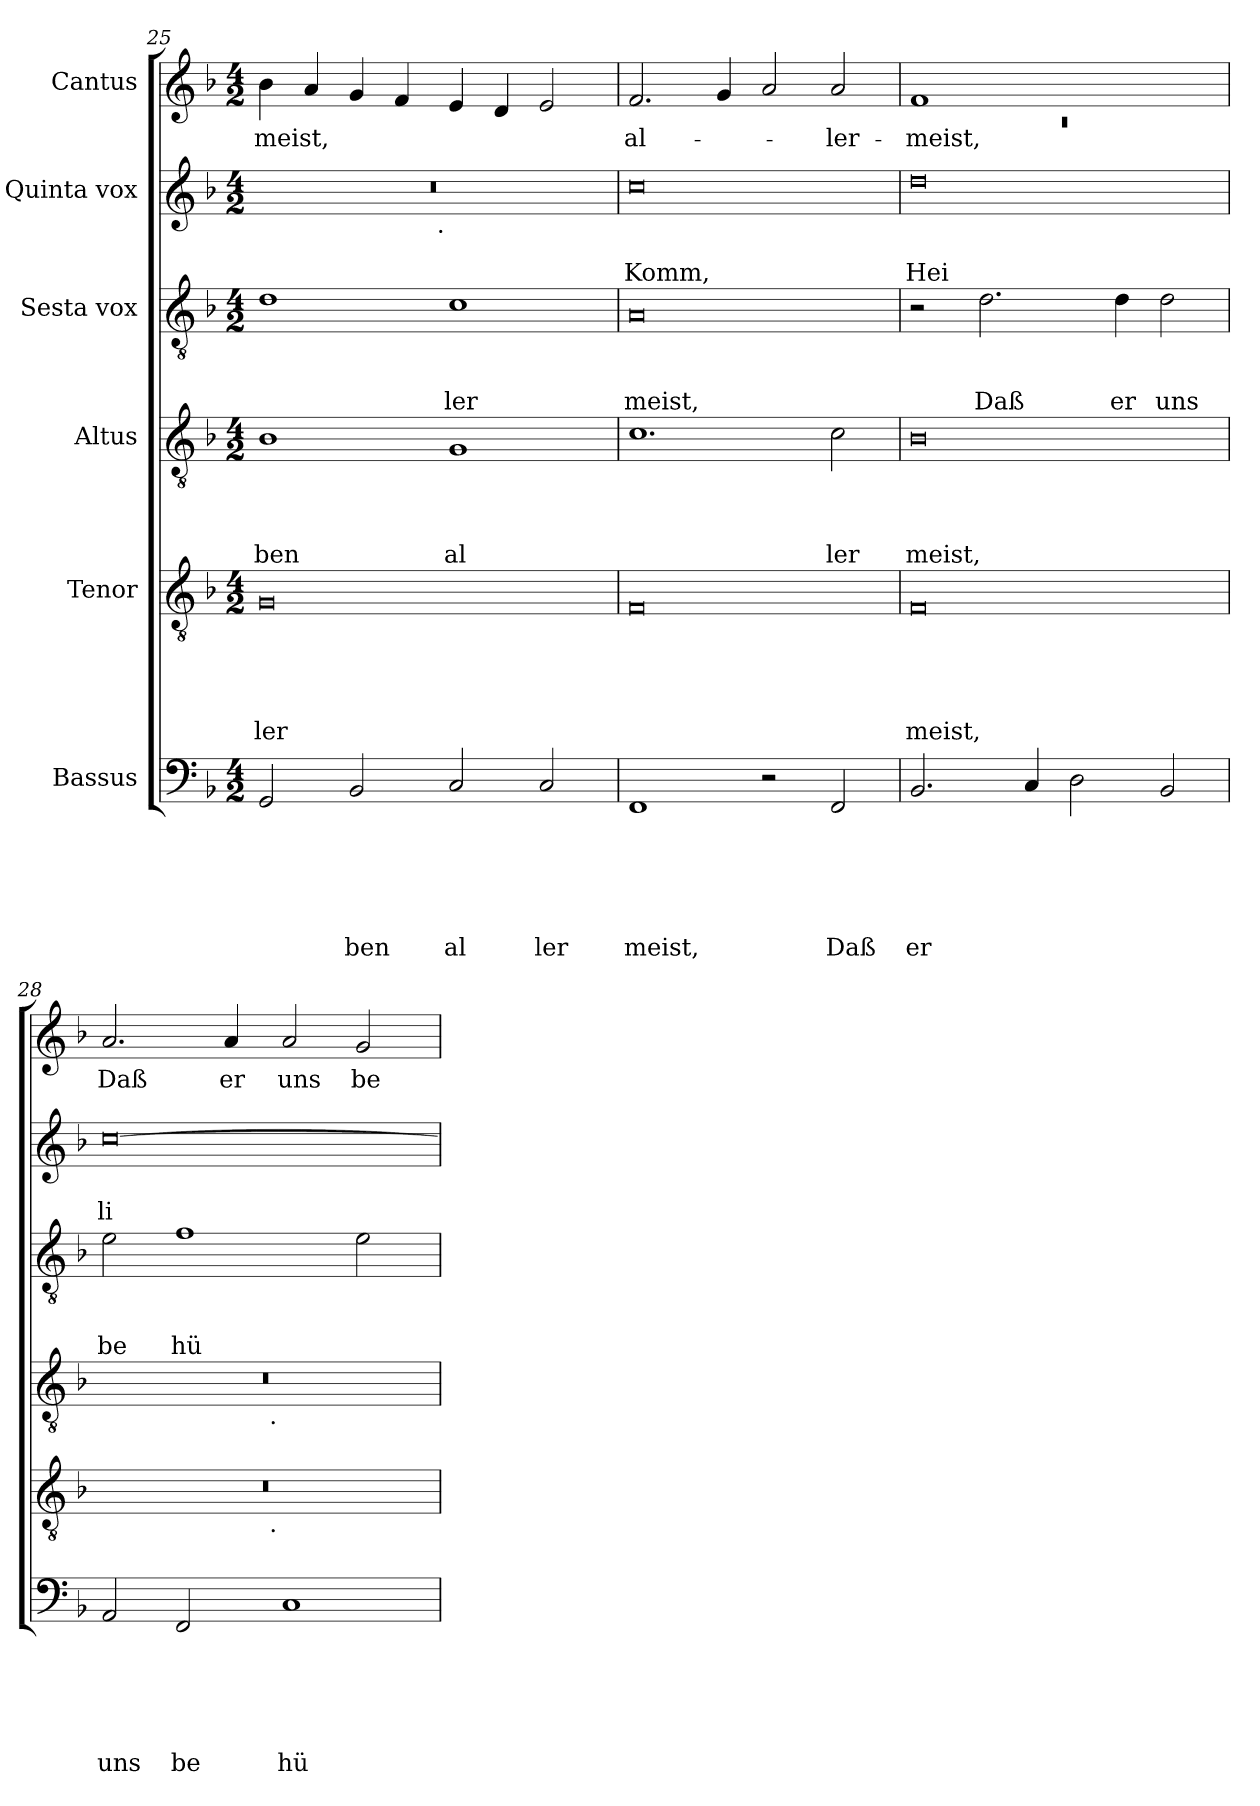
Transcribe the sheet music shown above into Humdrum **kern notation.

**kern	**text	**text	**text	**text	**text	**text	**kern	**text	**text	**text	**text	**text	**kern	**text	**text	**text	**text	**kern	**text	**text	**text	**kern	**text	**text	**kern	**text
*part6	*part6	*part6	*part6	*part6	*part6	*part6	*part5	*part5	*part5	*part5	*part5	*part5	*part4	*part4	*part4	*part4	*part4	*part3	*part3	*part3	*part3	*part2	*part2	*part2	*part1	*part1
*staff6	*staff6	*staff6	*staff6	*staff6	*staff6	*staff6	*staff5	*staff5	*staff5	*staff5	*staff5	*staff5	*staff4	*staff4	*staff4	*staff4	*staff4	*staff3	*staff3	*staff3	*staff3	*staff2	*staff2	*staff2	*staff1	*staff1
*I"Bassus	*	*	*	*	*	*	*I"Tenor	*	*	*	*	*	*I"Altus	*	*	*	*	*I"Sesta vox	*	*	*	*I"Quinta vox	*	*	*I"Cantus	*
!!LO:PB:g=z
*clefF4	*	*	*	*	*	*	*clefGv2	*	*	*	*	*	*clefGv2	*	*	*	*	*clefGv2	*	*	*	*clefG2	*	*	*clefG2	*
*k[b-]	*	*	*	*	*	*	*k[b-]	*	*	*	*	*	*k[b-]	*	*	*	*	*k[b-]	*	*	*	*k[b-]	*	*	*k[b-]	*
*F:	*	*	*	*	*	*	*F:	*	*	*	*	*	*F:	*	*	*	*	*F:	*	*	*	*F:	*	*	*F:	*
*M4/2	*	*	*	*	*	*	*M4/2	*	*	*	*	*	*M4/2	*	*	*	*	*M4/2	*	*	*	*M4/2	*	*	*M4/2	*
=25	=25	=25	=25	=25	=25	=25	=25	=25	=25	=25	=25	=25	=25	=25	=25	=25	=25	=25	=25	=25	=25	=25	=25	=25	=25	=25
!	!	!	!	!	!	!	!	!	!	!	!	!LO:LY:b	!	!	!	!	!LO:LY:b	!	!	!	!	!	!	!	!	!LO:LY:b
*	*	*	*	*	*	*	*	*	*	*	*	*	*	*	*	*	*	*	*	*	*	*^	*	*	*	*
2GG/	.	.	.	.	.	.	0G	.	.	.	.	ler	1B-	.	.	.	-ben	1d	.	.	.	0r	2ryy	.	.	4b-\	meist,
.	.	.	.	.	.	.	.	.	.	.	.	.	.	.	.	.	.	.	.	.	.	.	.	.	.	4a/	.
!	!	!	!	!	!	!LO:LY:b	!	!	!	!	!	!	!	!	!	!	!	!	!	!	!	!	!	!	!	!	!
2BB-/	.	.	.	.	.	-ben	.	.	.	.	.	.	.	.	.	.	.	.	.	.	.	.	4...ryy	.	.	4g/	.
.	.	.	.	.	.	.	.	.	.	.	.	.	.	.	.	.	.	.	.	.	.	.	.	.	.	4f/	.
!	!	!	!	!	!	!	!	!	!	!	!	!	!	!	!	!	!	!	!	!	!	!	!LO:TX:b:t=.	!	!	!	!
.	.	.	.	.	.	.	.	.	.	.	.	.	.	.	.	.	.	.	.	.	.	.	1ryy	.	.	.	.
!	!	!	!	!	!	!LO:LY:b	!	!	!	!	!	!	!	!	!	!	!LO:LY:b	!	!	!	!LO:LY:b	!	!	!	!	!	!
2C/	.	.	.	.	.	al	.	.	.	.	.	.	1G	.	.	.	al	1c	.	.	-ler	.	.	.	.	4e/	.
.	.	.	.	.	.	.	.	.	.	.	.	.	.	.	.	.	.	.	.	.	.	.	.	.	.	4d/	.
!	!	!	!	!	!	!LO:LY:b	!	!	!	!	!	!	!	!	!	!	!	!	!	!	!	!	!	!	!	!	!
2C/	.	.	.	.	.	ler	.	.	.	.	.	.	.	.	.	.	.	.	.	.	.	.	.	.	.	2e/	.
.	.	.	.	.	.	.	.	.	.	.	.	.	.	.	.	.	.	.	.	.	.	.	32ryy	.	.	.	.
=26	=26	=26	=26	=26	=26	=26	=26	=26	=26	=26	=26	=26	=26	=26	=26	=26	=26	=26	=26	=26	=26	=26	=26	=26	=26	=26	=26
!	!	!	!	!	!	!LO:LY:b	!	!	!	!	!	!	!	!	!	!	!	!	!	!	!LO:LY:b	!	!	!	!LO:LY:b	!	!LO:LY:b
*	*	*	*	*	*	*	*	*	*	*	*	*	*	*	*	*	*	*	*	*	*	*v	*v	*	*	*	*
1FF	.	.	.	.	.	meist,	0F	.	.	.	.	.	1.c	.	.	.	.	0A	.	.	meist,	0cc	.	Komm,	2.f/	al-
.	.	.	.	.	.	.	.	.	.	.	.	.	.	.	.	.	.	.	.	.	.	.	.	.	4g/	.
2r	.	.	.	.	.	.	.	.	.	.	.	.	.	.	.	.	.	.	.	.	.	.	.	.	2a/	.
!	!	!	!	!	!	!LO:LY:b	!	!	!	!	!	!	!	!	!	!	!LO:LY:b	!	!	!	!	!	!	!	!	!LO:LY:b
2FF/	.	.	.	.	.	Daß	.	.	.	.	.	.	2c\	.	.	.	ler	.	.	.	.	.	.	.	2a/	-ler-
=27	=27	=27	=27	=27	=27	=27	=27	=27	=27	=27	=27	=27	=27	=27	=27	=27	=27	=27	=27	=27	=27	=27	=27	=27	=27	=27
*	*	*	*	*	*	*	*	*	*	*	*	*	*	*	*	*	*	*	*	*	*	*	*	*	*^	*
!	!	!	!	!	!	!LO:LY:b	!	!	!	!	!	!LO:LY:b	!	!	!	!	!LO:LY:b	!	!	!	!	!	!	!LO:LY:b	!	!LO:N:vis=1	!LO:LY:b
2.BB-/	.	.	.	.	.	er	0F	.	.	.	.	meist,	0B-	.	.	.	meist,	2r	.	.	.	0dd	.	Hei	1f	0rc	-meist,
!	!	!	!	!	!	!	!	!	!	!	!	!	!	!	!	!	!	!	!	!	!LO:LY:b	!	!	!	!	!	!
.	.	.	.	.	.	.	.	.	.	.	.	.	.	.	.	.	.	2.d\	.	.	Daß	.	.	.	.	.	.
4C/	.	.	.	.	.	.	.	.	.	.	.	.	.	.	.	.	.	.	.	.	.	.	.	.	.	.	.
2D\	.	.	.	.	.	.	.	.	.	.	.	.	.	.	.	.	.	.	.	.	.	.	.	.	1ryy	.	.
!	!	!	!	!	!	!	!	!	!	!	!	!	!	!	!	!	!	!	!	!	!LO:LY:b	!	!	!	!	!	!
.	.	.	.	.	.	.	.	.	.	.	.	.	.	.	.	.	.	4d\	.	.	er	.	.	.	.	.	.
!	!	!	!	!	!	!	!	!	!	!	!	!	!	!	!	!	!	!	!	!	!LO:LY:b	!	!	!	!	!	!
2BB-/	.	.	.	.	.	.	.	.	.	.	.	.	.	.	.	.	.	2d\	.	.	uns	.	.	.	.	.	.
*	*	*	*	*	*	*	*	*	*	*	*	*	*	*	*	*	*	*	*	*	*	*	*	*	*v	*v	*
=28	=28	=28	=28	=28	=28	=28	=28	=28	=28	=28	=28	=28	=28	=28	=28	=28	=28	=28	=28	=28	=28	=28	=28	=28	=28	=28
!	!	!	!	!	!	!LO:LY:b	!	!	!	!	!	!	!	!	!	!	!	!	!	!	!LO:LY:b	!	!	!LO:LY:b	!	!LO:LY:b
*	*	*	*	*	*	*	*^	*	*	*	*	*	*^	*	*	*	*	*	*	*	*	*	*	*	*	*
2AA/	.	.	.	.	.	uns	0r	2ryy	.	.	.	.	.	0r	2ryy	.	.	.	.	2e\	.	.	be	[>0cc	.	li	2.a/	Daß
!	!	!	!	!	!	!LO:LY:b	!	!	!	!	!	!	!	!	!	!	!	!	!	!	!	!	!LO:LY:b	!	!	!	!	!
2FF/	.	.	.	.	.	be	.	4...ryy	.	.	.	.	.	.	4...ryy	.	.	.	.	1f	.	.	hü	.	.	.	.	.
!	!	!	!	!	!	!	!	!	!	!	!	!	!	!	!	!	!	!	!	!	!	!	!	!	!	!	!	!LO:LY:b
.	.	.	.	.	.	.	.	.	.	.	.	.	.	.	.	.	.	.	.	.	.	.	.	.	.	.	4a/	er
!	!	!	!	!	!	!	!	!	!	!	!	!	!	!	!LO:TX:b:t=.	!	!	!	!	!	!	!	!	!	!	!	!	!
!	!	!	!	!	!	!	!	!LO:TX:b:t=.	!	!	!	!	!	!	!	!	!	!	!	!	!	!	!	!	!	!	!	!
.	.	.	.	.	.	.	.	1ryy	.	.	.	.	.	.	1ryy	.	.	.	.	.	.	.	.	.	.	.	.	.
!	!	!	!	!	!	!LO:LY:b	!	!	!	!	!	!	!	!	!	!	!	!	!	!	!	!	!	!	!	!	!	!LO:LY:b
1C	.	.	.	.	.	hü	.	.	.	.	.	.	.	.	.	.	.	.	.	.	.	.	.	.	.	.	2a/	uns
!	!	!	!	!	!	!	!	!	!	!	!	!	!	!	!	!	!	!	!	!	!	!	!	!	!	!	!	!LO:LY:b
.	.	.	.	.	.	.	.	.	.	.	.	.	.	.	.	.	.	.	.	2e\	.	.	.	.	.	.	2g/	be-
.	.	.	.	.	.	.	.	32ryy	.	.	.	.	.	.	32ryy	.	.	.	.	.	.	.	.	.	.	.	.	.
*	*	*	*	*	*	*	*v	*v	*	*	*	*	*	*	*	*	*	*	*	*	*	*	*	*	*	*	*	*
*	*	*	*	*	*	*	*	*	*	*	*	*	*v	*v	*	*	*	*	*	*	*	*	*	*	*	*	*
=	=	=	=	=	=	=	=	=	=	=	=	=	=	=	=	=	=	=	=	=	=	=	=	=	=	=
*-	*-	*-	*-	*-	*-	*-	*-	*-	*-	*-	*-	*-	*-	*-	*-	*-	*-	*-	*-	*-	*-	*-	*-	*-	*-	*-
